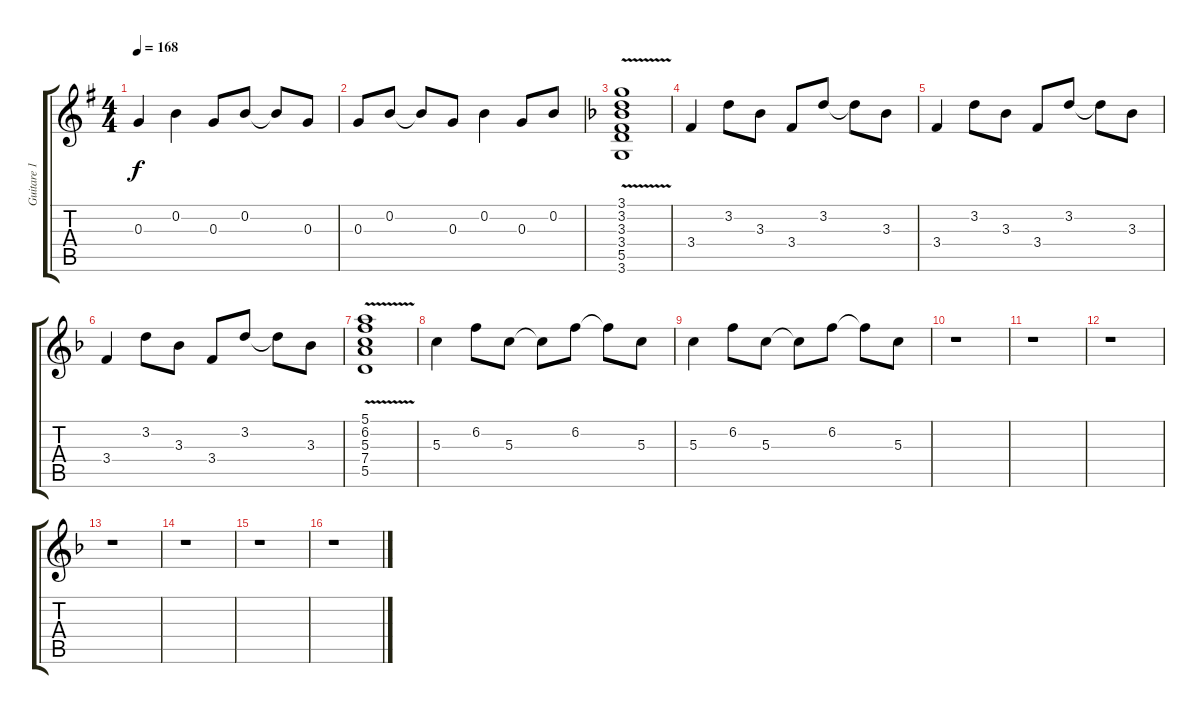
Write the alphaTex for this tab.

\track ("Guitare 1" "Guitare 1") {instrument electricguitarclean}
\staff {score tabs}
\tuning (E4 B3 G3 D3 A2 E2) {hide}
\ts (4 4)
\tempo 168
\clef g2
\ks g
0.3.4{dy f} 0.2.4 0.3.8 0.2.8 0.2{t}.8 0.3.8 |
0.3.8 0.2.8 0.2{t}.8 0.3.8 0.2.4 0.3.8 0.2.8 |
\ks f
(3.1{v} 3.2{v} 3.3{v} 3.4{v} 5.5{v} 3.6{v}).1 |
3.4.4 3.2.8 3.3.8 3.4.8 3.2.8 3.2{t}.8 3.3.8 |
3.4.4 3.2.8 3.3.8 3.4.8 3.2.8 3.2{t}.8 3.3.8 |
3.4.4 3.2.8 3.3.8 3.4.8 3.2.8 3.2{t}.8 3.3.8 |
(5.1{v} 6.2{v} 5.3{v} 7.4{v} 5.5{v}).1 |
5.3.4 6.2.8 5.3.8 5.3{t}.8 6.2.8 6.2{t}.8 5.3.8 |
5.3.4 6.2.8 5.3.8 5.3{t}.8 6.2.8 6.2{t}.8 5.3.8 |
r.1 |
r.1 |
r.1 |
r.1 |
r.1 |
r.1 |
r.1
